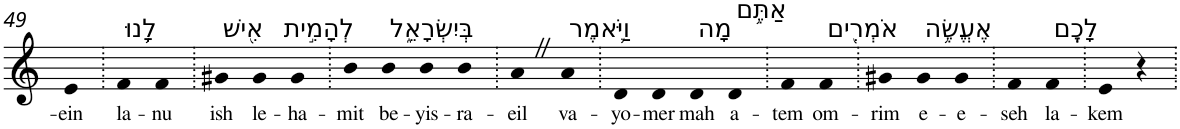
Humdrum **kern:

**kern	**text
*part1	*part1
*staff1	*staff1
*I"Piano	*
*I'Pno	*
!!LO:PB:g=z
*clefG2	*
*k[]	*
=49	=49
!	!LO:LY:b
4e	-ein
=50.	=50.
!LO:TX:a:t=לָ֥נוּ	!
!	!LO:LY:b
4f	la-
!	!LO:LY:b
4f	-nu
=51.	=51.
!LO:TX:a:t=אִ֖ישׁ	!
!	!LO:LY:b
4g#X	ish
!LO:TX:a:t=לְהָמִ֣ית	!
!	!LO:LY:b
4g#	le-
!	!LO:LY:b
4g#	-ha-
=52.	=52.
!	!LO:LY:b
4b	-mit
!LO:TX:a:t=בְּיִשְׂרָאֵ֑ל	!
!	!LO:LY:b
4b	be-
!	!LO:LY:b
4b	-yis-
!	!LO:LY:b
4b	-ra-
=53.	=53.
!	!LO:LY:b
4aZ	-eil
!LO:TX:a:t=וַיֹּ֛אמֶר	!
!	!LO:LY:b
4a	va-
=54.	=54.
!	!LO:LY:b
4d	-yo-
!	!LO:LY:b
4d	-mer
!LO:TX:a:t=מָה	!
!	!LO:LY:b
4d	mah
!LO:TX:a:t=אַתֶּ֥ם	!
!	!LO:LY:b
4d	a-
=55.	=55.
!	!LO:LY:b
4f	-tem
!LO:TX:a:t=אֹמְרִ֖ים	!
!	!LO:LY:b
4f	om-
=56.	=56.
!	!LO:LY:b
4g#X	-rim
!LO:TX:a:t=אֶעֱשֶׂ֥ה	!
!	!LO:LY:b
4g#	e-
!	!LO:LY:b
4g#	-e-
=57.	=57.
!	!LO:LY:b
4f	-seh
!LO:TX:a:t=לָכֶֽם	!
!	!LO:LY:b
4f	la-
=58.	=58.
!	!LO:LY:b
4e	-kem
4r	.
=.	=.
*-	*-
